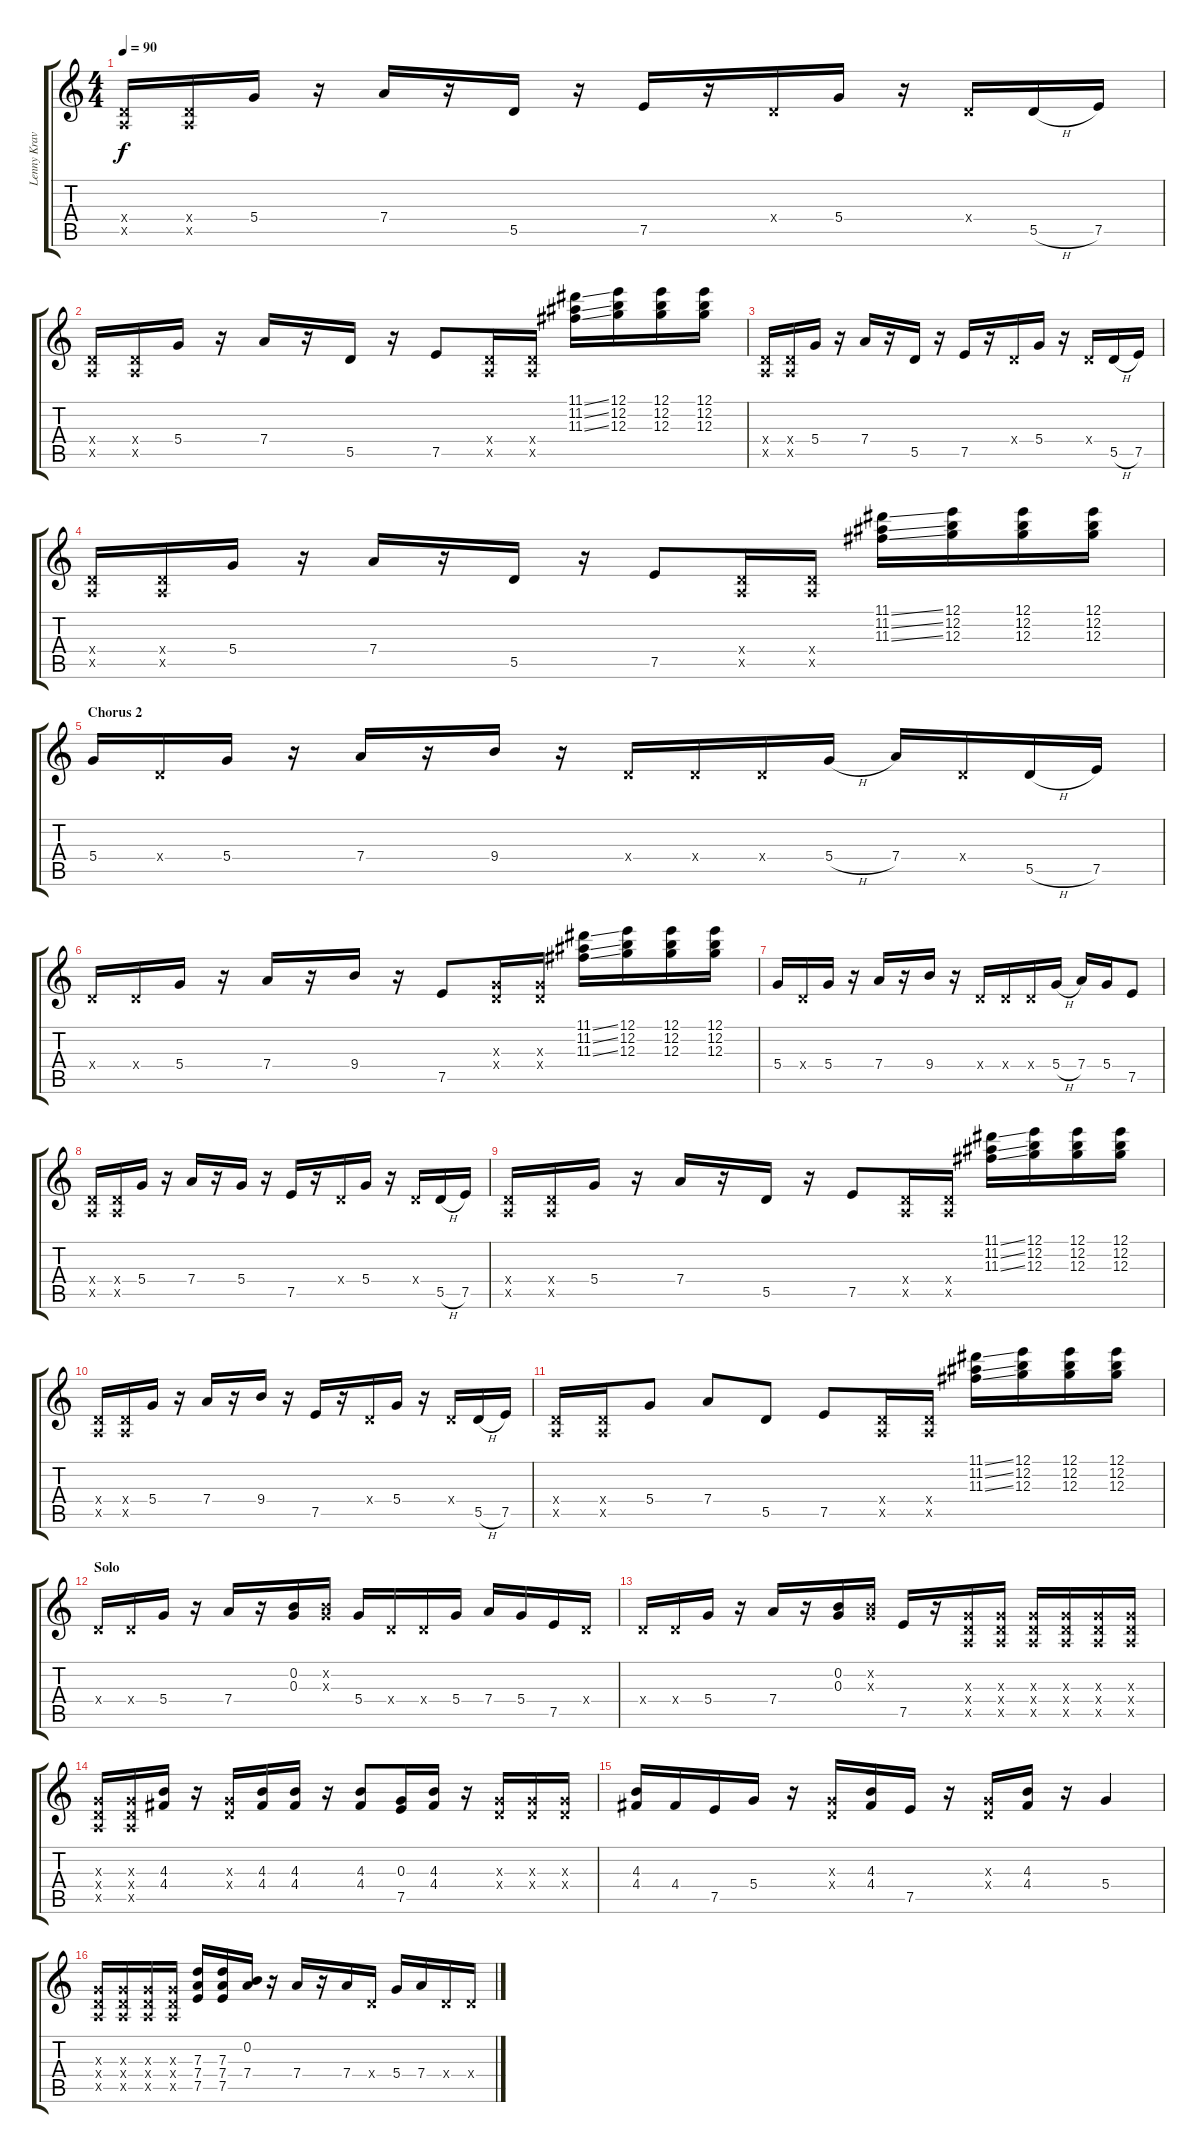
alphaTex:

\track ("Lenny Kravitz" "Lenny Krav") {instrument overdrivenguitar}
\staff {score tabs}
\tuning (E4 B3 G3 D3 A2 E2) {hide}
\ts (4 4)
\tempo 90
\clef g2
\ks c
(0.4{x} 0.5{x}).16{dy f} (0.4{x} 0.5{x}).16 5.4.16 r.16 7.4.16 r.16 5.5.16 r.16 7.5.16 r.16 0.4{x}.16 5.4.16 r.16 0.4{x}.16 5.5{h}.16 7.5.16 |
(0.4{x} 0.5{x}).16 (0.4{x} 0.5{x}).16 5.4.16 r.16 7.4.16 r.16 5.5.16 r.16 7.5.8 (0.4{x} 0.5{x}).16 (0.4{x} 0.5{x}).16 (11.1{ss} 11.2{ss} 11.3{ss}).16 (12.1 12.2 12.3).16 (12.1 12.2 12.3).16 (12.1 12.2 12.3).16 |
(0.4{x} 0.5{x}).16 (0.4{x} 0.5{x}).16 5.4.16 r.16 7.4.16 r.16 5.5.16 r.16 7.5.16 r.16 0.4{x}.16 5.4.16 r.16 0.4{x}.16 5.5{h}.16 7.5.16 |
(0.4{x} 0.5{x}).16 (0.4{x} 0.5{x}).16 5.4.16 r.16 7.4.16 r.16 5.5.16 r.16 7.5.8 (0.4{x} 0.5{x}).16 (0.4{x} 0.5{x}).16 (11.1{ss} 11.2{ss} 11.3{ss}).16 (12.1 12.2 12.3).16 (12.1 12.2 12.3).16 (12.1 12.2 12.3).16 |
\section ("" "Chorus 2")
5.4.16 0.4{x}.16 5.4.16 r.16 7.4.16 r.16 9.4.16 r.16 0.4{x}.16 0.4{x}.16 0.4{x}.16 5.4{h}.16 7.4.16 0.4{x}.16 5.5{h}.16 7.5.16 |
0.4{x}.16 0.4{x}.16 5.4.16 r.16 7.4.16 r.16 9.4.16 r.16 7.5.8 (0.3{x} 0.4{x}).16 (0.3{x} 0.4{x}).16 (11.1{ss} 11.2{ss} 11.3{ss}).16 (12.1 12.2 12.3).16 (12.1 12.2 12.3).16 (12.1 12.2 12.3).16 |
5.4.16 0.4{x}.16 5.4.16 r.16 7.4.16 r.16 9.4.16 r.16 0.4{x}.16 0.4{x}.16 0.4{x}.16 5.4{h}.16 7.4.16 5.4.16 7.5.8 |
(0.4{x} 0.5{x}).16 (0.4{x} 0.5{x}).16 5.4.16 r.16 7.4.16 r.16 5.4.16 r.16 7.5.16 r.16 0.4{x}.16 5.4.16 r.16 0.4{x}.16 5.5{h}.16 7.5.16 |
(0.4{x} 0.5{x}).16 (0.4{x} 0.5{x}).16 5.4.16 r.16 7.4.16 r.16 5.5.16 r.16 7.5.8 (0.4{x} 0.5{x}).16 (0.4{x} 0.5{x}).16 (11.1{ss} 11.2{ss} 11.3{ss}).16 (12.1 12.2 12.3).16 (12.1 12.2 12.3).16 (12.1 12.2 12.3).16 |
(0.4{x} 0.5{x}).16 (0.4{x} 0.5{x}).16 5.4.16 r.16 7.4.16 r.16 9.4.16 r.16 7.5.16 r.16 0.4{x}.16 5.4.16 r.16 0.4{x}.16 5.5{h}.16 7.5.16 |
(0.4{x} 0.5{x}).16 (0.4{x} 0.5{x}).16 5.4.8 7.4.8 5.5.8 7.5.8 (0.4{x} 0.5{x}).16 (0.4{x} 0.5{x}).16 (11.1{ss} 11.2{ss} 11.3{ss}).16 (12.1 12.2 12.3).16 (12.1 12.2 12.3).16 (12.1 12.2 12.3).16 |
\section ("" "Solo")
0.4{x}.16 0.4{x}.16 5.4.16 r.16 7.4.16 r.16 (0.2 0.3).16 (0.2{x} 0.3{x}).16 5.4.16 0.4{x}.16 0.4{x}.16 5.4.16 7.4.16 5.4.16 7.5.16 0.4{x}.16 |
0.4{x}.16 0.4{x}.16 5.4.16 r.16 7.4.16 r.16 (0.2 0.3).16 (0.2{x} 0.3{x}).16 7.5.16 r.16 (0.3{x} 0.4{x} 0.5{x}).16 (0.3{x} 0.4{x} 0.5{x}).16 (0.3{x} 0.4{x} 0.5{x}).16 (0.3{x} 0.4{x} 0.5{x}).16 (0.3{x} 0.4{x} 0.5{x}).16 (0.3{x} 0.4{x} 0.5{x}).16 |
(0.3{x} 0.4{x} 0.5{x}).16 (0.3{x} 0.4{x} 0.5{x}).16 (4.3 4.4).16 r.16 (0.3{x} 0.4{x}).16 (4.3 4.4).16 (4.3 4.4).16 r.16 (4.3 4.4).8 (0.3 7.5).16 (4.3 4.4).16 r.16 (0.3{x} 0.4{x}).16 (0.3{x} 0.4{x}).16 (0.3{x} 0.4{x}).16 |
(4.3 4.4).16 4.4.16 7.5.16 5.4.16 r.16 (0.3{x} 0.4{x}).16 (4.3 4.4).16 7.5.16 r.16 (0.3{x} 0.4{x}).16 (4.3 4.4).16 r.16 5.4.4 |
(0.3{x} 0.4{x} 0.5{x}).16 (0.3{x} 0.4{x} 0.5{x}).16 (0.3{x} 0.4{x} 0.5{x}).16 (0.3{x} 0.4{x} 0.5{x}).16 (7.3 7.4 7.5).16 (7.3 7.4 7.5).16 (0.2 7.4).16 r.16 7.4.16 r.16 7.4.16 0.4{x}.16 5.4.16 7.4.16 0.4{x}.16 0.4{x}.16
